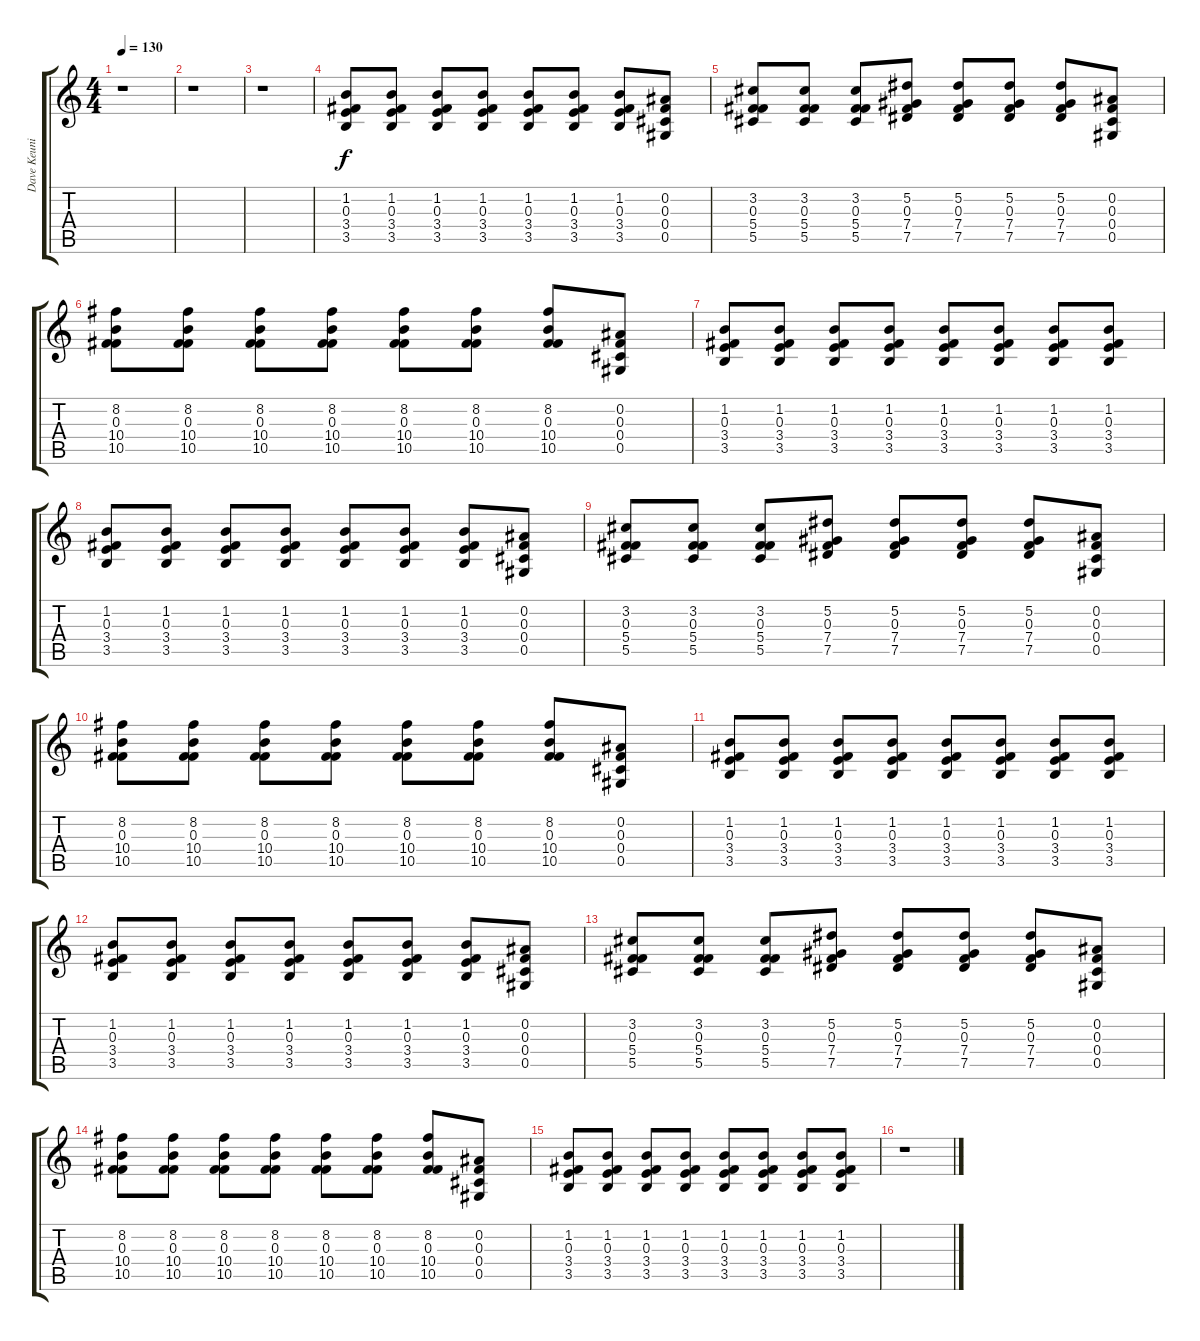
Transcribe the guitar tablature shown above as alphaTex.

\track ("Dave Keuning (Backing)" "Dave Keuni") {instrument overdrivenguitar}
\staff {score tabs}
\tuning (Eb4 Bb3 Gb3 Db3 Ab2 Eb2) {hide}
\ts (4 4)
\tempo 130
\clef g2
\ks c
r.1{dy f} |
r.1 |
r.1 |
(1.2 0.3 3.4 3.5).8 (1.2 0.3 3.4 3.5).8 (1.2 0.3 3.4 3.5).8 (1.2 0.3 3.4 3.5).8 (1.2 0.3 3.4 3.5).8 (1.2 0.3 3.4 3.5).8 (1.2 0.3 3.4 3.5).8 (0.2 0.3 0.4 0.5).8 |
(3.2 0.3 5.4 5.5).8 (3.2 0.3 5.4 5.5).8 (3.2 0.3 5.4 5.5).8 (5.2 0.3 7.4 7.5).8 (5.2 0.3 7.4 7.5).8 (5.2 0.3 7.4 7.5).8 (5.2 0.3 7.4 7.5).8 (0.2 0.3 0.4 0.5).8 |
(8.2 0.3 10.4 10.5).8 (8.2 0.3 10.4 10.5).8 (8.2 0.3 10.4 10.5).8 (8.2 0.3 10.4 10.5).8 (8.2 0.3 10.4 10.5).8 (8.2 0.3 10.4 10.5).8 (8.2 0.3 10.4 10.5).8 (0.2 0.3 0.4 0.5).8 |
(1.2 0.3 3.4 3.5).8 (1.2 0.3 3.4 3.5).8 (1.2 0.3 3.4 3.5).8 (1.2 0.3 3.4 3.5).8 (1.2 0.3 3.4 3.5).8 (1.2 0.3 3.4 3.5).8 (1.2 0.3 3.4 3.5).8 (1.2 0.3 3.4 3.5).8 |
(1.2 0.3 3.4 3.5).8 (1.2 0.3 3.4 3.5).8 (1.2 0.3 3.4 3.5).8 (1.2 0.3 3.4 3.5).8 (1.2 0.3 3.4 3.5).8 (1.2 0.3 3.4 3.5).8 (1.2 0.3 3.4 3.5).8 (0.2 0.3 0.4 0.5).8 |
(3.2 0.3 5.4 5.5).8 (3.2 0.3 5.4 5.5).8 (3.2 0.3 5.4 5.5).8 (5.2 0.3 7.4 7.5).8 (5.2 0.3 7.4 7.5).8 (5.2 0.3 7.4 7.5).8 (5.2 0.3 7.4 7.5).8 (0.2 0.3 0.4 0.5).8 |
(8.2 0.3 10.4 10.5).8 (8.2 0.3 10.4 10.5).8 (8.2 0.3 10.4 10.5).8 (8.2 0.3 10.4 10.5).8 (8.2 0.3 10.4 10.5).8 (8.2 0.3 10.4 10.5).8 (8.2 0.3 10.4 10.5).8 (0.2 0.3 0.4 0.5).8 |
(1.2 0.3 3.4 3.5).8 (1.2 0.3 3.4 3.5).8 (1.2 0.3 3.4 3.5).8 (1.2 0.3 3.4 3.5).8 (1.2 0.3 3.4 3.5).8 (1.2 0.3 3.4 3.5).8 (1.2 0.3 3.4 3.5).8 (1.2 0.3 3.4 3.5).8 |
(1.2 0.3 3.4 3.5).8 (1.2 0.3 3.4 3.5).8 (1.2 0.3 3.4 3.5).8 (1.2 0.3 3.4 3.5).8 (1.2 0.3 3.4 3.5).8 (1.2 0.3 3.4 3.5).8 (1.2 0.3 3.4 3.5).8 (0.2 0.3 0.4 0.5).8 |
(3.2 0.3 5.4 5.5).8 (3.2 0.3 5.4 5.5).8 (3.2 0.3 5.4 5.5).8 (5.2 0.3 7.4 7.5).8 (5.2 0.3 7.4 7.5).8 (5.2 0.3 7.4 7.5).8 (5.2 0.3 7.4 7.5).8 (0.2 0.3 0.4 0.5).8 |
(8.2 0.3 10.4 10.5).8 (8.2 0.3 10.4 10.5).8 (8.2 0.3 10.4 10.5).8 (8.2 0.3 10.4 10.5).8 (8.2 0.3 10.4 10.5).8 (8.2 0.3 10.4 10.5).8 (8.2 0.3 10.4 10.5).8 (0.2 0.3 0.4 0.5).8 |
(1.2 0.3 3.4 3.5).8 (1.2 0.3 3.4 3.5).8 (1.2 0.3 3.4 3.5).8 (1.2 0.3 3.4 3.5).8 (1.2 0.3 3.4 3.5).8 (1.2 0.3 3.4 3.5).8 (1.2 0.3 3.4 3.5).8 (1.2 0.3 3.4 3.5).8 |
r.1
